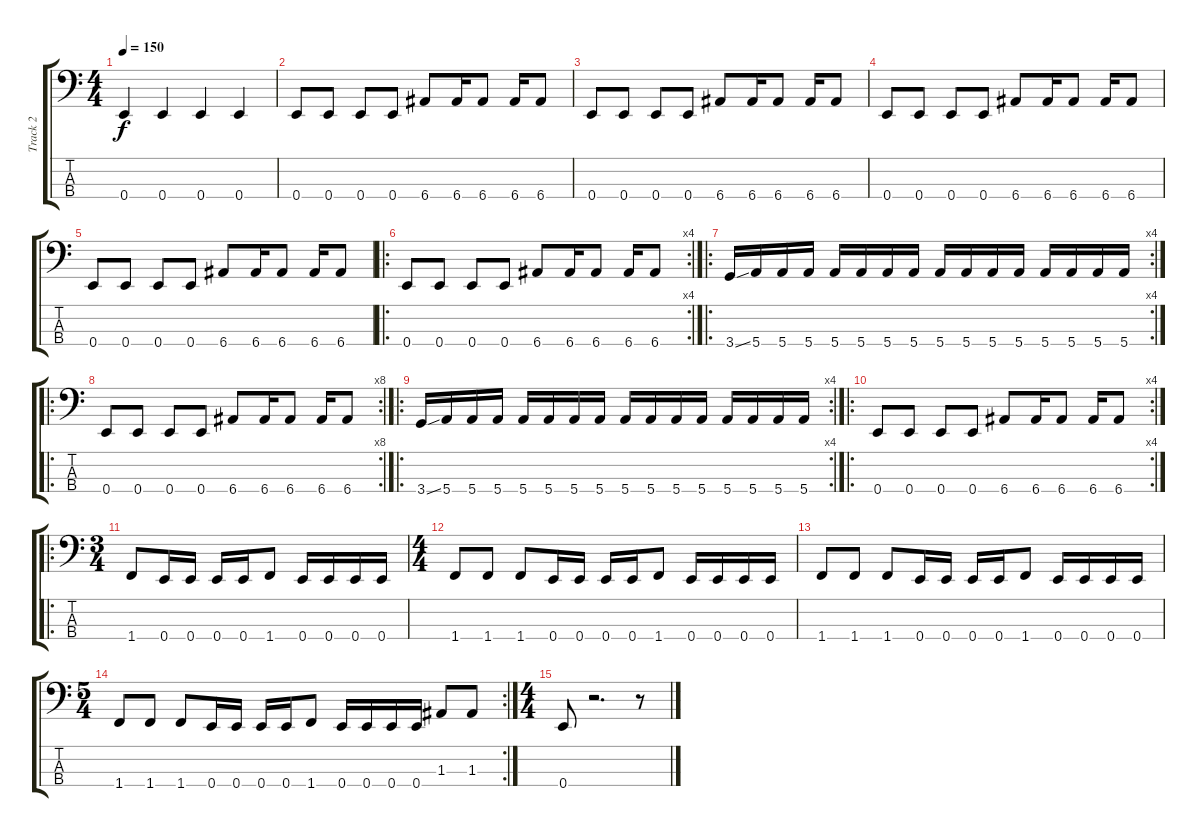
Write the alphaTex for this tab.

\track ("Track 2" "Track 2") {instrument electricbasspick}
\staff {score tabs}
\tuning (G2 D2 A1 E1) {hide}
\ts (4 4)
\tempo 150
\clef f4
\ks c
0.4.4{dy f} 0.4.4 0.4.4 0.4.4 |
0.4.8 0.4.8 0.4.8 0.4.8 6.4.8 6.4.16 6.4.8 6.4.16 6.4.8 |
0.4.8 0.4.8 0.4.8 0.4.8 6.4.8 6.4.16 6.4.8 6.4.16 6.4.8 |
0.4.8 0.4.8 0.4.8 0.4.8 6.4.8 6.4.16 6.4.8 6.4.16 6.4.8 |
0.4.8 0.4.8 0.4.8 0.4.8 6.4.8 6.4.16 6.4.8 6.4.16 6.4.8 |
\ro
\rc 4
0.4.8 0.4.8 0.4.8 0.4.8 6.4.8 6.4.16 6.4.8 6.4.16 6.4.8 |
\ro
\rc 4
3.4{ss}.16 5.4.16 5.4.16 5.4.16 5.4.16 5.4.16 5.4.16 5.4.16 5.4.16 5.4.16 5.4.16 5.4.16 5.4.16 5.4.16 5.4.16 5.4.16 |
\ro
\rc 8
0.4.8 0.4.8 0.4.8 0.4.8 6.4.8 6.4.16 6.4.8 6.4.16 6.4.8 |
\ro
\rc 4
3.4{ss}.16 5.4.16 5.4.16 5.4.16 5.4.16 5.4.16 5.4.16 5.4.16 5.4.16 5.4.16 5.4.16 5.4.16 5.4.16 5.4.16 5.4.16 5.4.16 |
\ro
\rc 4
0.4.8 0.4.8 0.4.8 0.4.8 6.4.8 6.4.16 6.4.8 6.4.16 6.4.8 |
\ro
\ts (3 4)
1.4.8 0.4.16 0.4.16 0.4.16 0.4.16 1.4.8 0.4.16 0.4.16 0.4.16 0.4.16 |
\ts (4 4)
1.4.8 1.4.8 1.4.8 0.4.16 0.4.16 0.4.16 0.4.16 1.4.8 0.4.16 0.4.16 0.4.16 0.4.16 |
1.4.8 1.4.8 1.4.8 0.4.16 0.4.16 0.4.16 0.4.16 1.4.8 0.4.16 0.4.16 0.4.16 0.4.16 |
\rc 2
\ts (5 4)
1.4.8 1.4.8 1.4.8 0.4.16 0.4.16 0.4.16 0.4.16 1.4.8 0.4.16 0.4.16 0.4.16 0.4.16 1.3.8 1.3.8 |
\ts (4 4)
0.4.8 r.2{d} r.8
